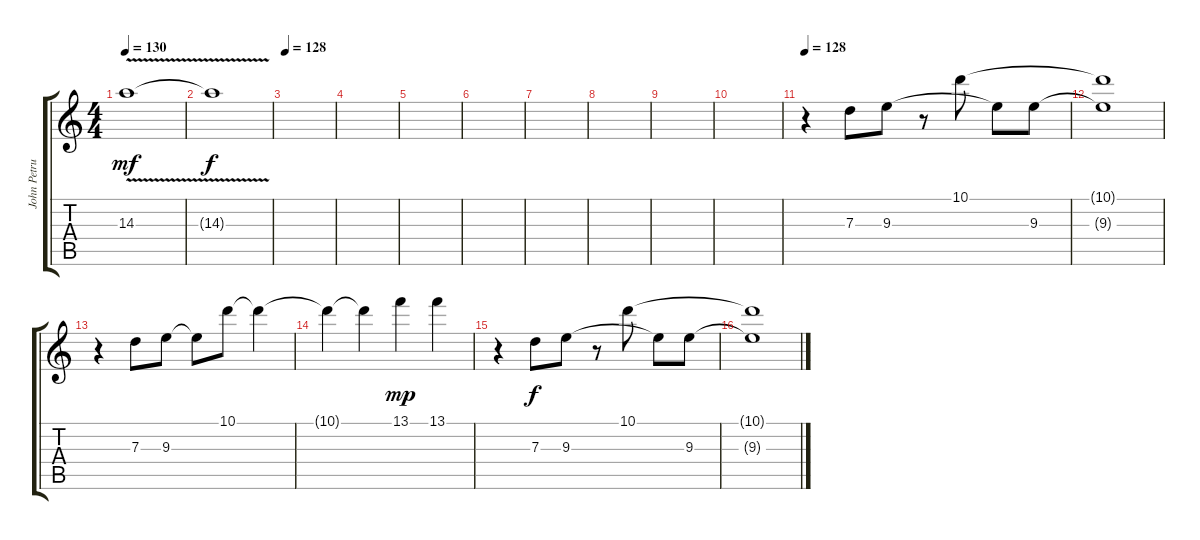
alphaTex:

\track ("John Petrucci" "John Petru") {instrument distortionguitar}
\staff {score tabs}
\tuning (E4 B3 G3 D3 A2 E2) {hide}
\ts (4 4)
\tempo 130
\clef g2
\ks c
14.3{v}.1{dy mf} |
14.3{t}.1{dy f} |
\tempo 128
|
|
|
|
|
|
|
|
\tempo 128
r.4{volume 10 instrument electricguitarclean} 7.3.8 9.3.8 r.8 10.1.8 9.3{t}.8 9.3.8 |
(10.1{t} 9.3{t}).1 |
r.4 7.3.8 9.3.8 9.3{t}.8 10.1.8 10.1{t}.4 |
10.1{t}.4 10.1{t}.4 13.1.4{dy mp} 13.1.4 |
r.4{volume 10 instrument electricguitarclean} 7.3.8{dy f} 9.3.8 r.8 10.1.8 9.3{t}.8 9.3.8 |
(10.1{t} 9.3{t}).1
